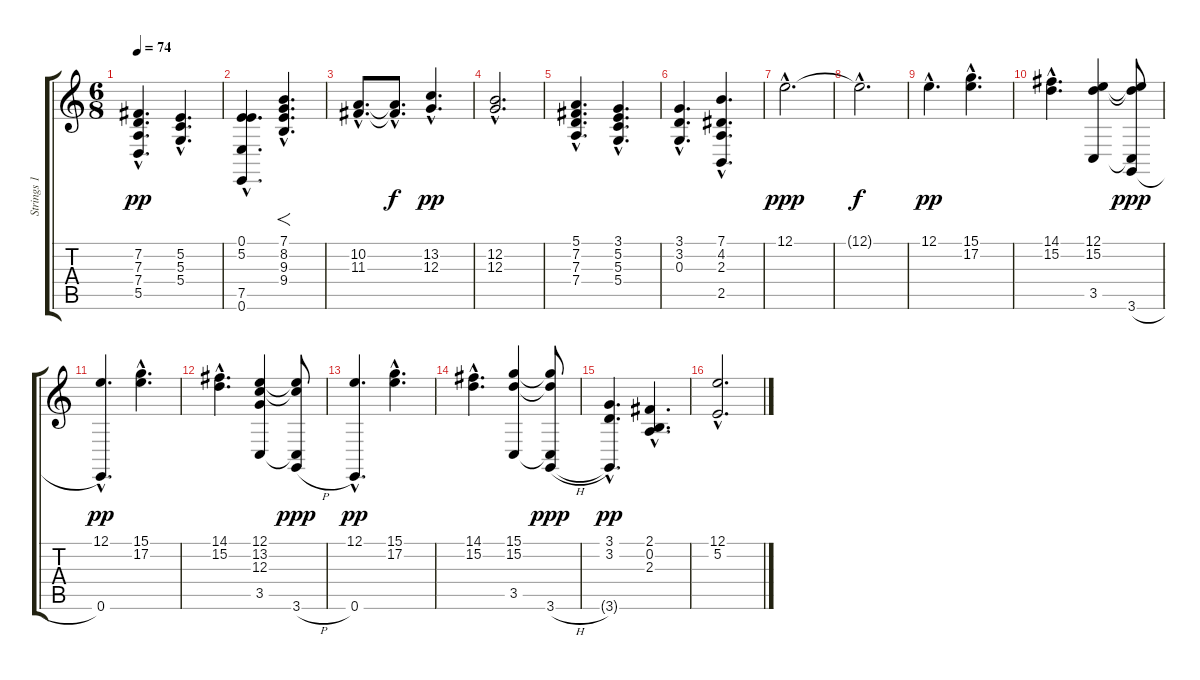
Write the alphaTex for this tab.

\track ("Strings 1" "Strings 1") {instrument stringensemble2}
\staff {score tabs}
\tuning (E4 B3 G3 D3 A2 E2) {hide}
\ts (6 8)
\tempo 74
\clef g2
\ks c
(7.2{hac} 7.3{hac} 7.4{hac} 5.5{hac}).4{d dy pp} (5.2{hac} 5.3{hac} 5.4{hac}).4{d} |
(0.1{hac} 5.2{hac} 7.5{hac} 0.6{hac}).4{d} (7.1{hac} 8.2{hac} 9.3{hac} 9.4{hac}).4{f d} |
(10.2{hac} 11.3{hac}).8{d} (10.2{hac t} 11.3{hac t}).8{d dy f} (13.2{hac} 12.3{hac}).4{d dy pp} |
(12.2{hac} 12.3{hac}).2{d} |
(5.1{hac} 7.2{hac} 7.3{hac} 7.4{hac}).4{d} (3.1{hac} 5.2{hac} 5.3{hac} 5.4{hac}).4{d} |
(3.1{hac} 3.2{hac} 0.3{hac}).4{d} (7.1{hac} 4.2{hac} 2.3{hac} 2.5{hac}).4{d} |
12.1{hac}.2{d dy ppp} |
12.1{hac t}.2{d dy f} |
12.1{hac}.4{d dy pp} (15.1{hac} 17.2{hac}).4{d} |
(14.1{hac} 15.2{hac}).4{d} (12.1 15.2 3.5).4 (12.1{t} 15.2{t} 3.5{t} 3.6{h}).8{dy ppp} |
(12.1{hac} 0.6{hac}).4{d dy pp} (15.1{hac} 17.2{hac}).4{d} |
(14.1{hac} 15.2{hac}).4{d} (12.1 13.2 12.3 3.5).4 (12.1{t} 13.2{t} 3.5{t} 3.6{h}).8{dy ppp} |
(12.1{hac} 0.6{hac}).4{d dy pp} (15.1{hac} 17.2{hac}).4{d} |
(14.1{hac} 15.2{hac}).4{d} (15.1 15.2 3.5).4 (15.1{t} 15.2{t} 3.5{t} 3.6{h}).8{dy ppp} |
(3.1{hac} 3.2{hac} 3.6{hac t}).4{d dy pp} (2.1{hac} 0.2{hac} 2.3{hac}).4{d} |
(12.1{hac} 5.2{hac}).2{d}
